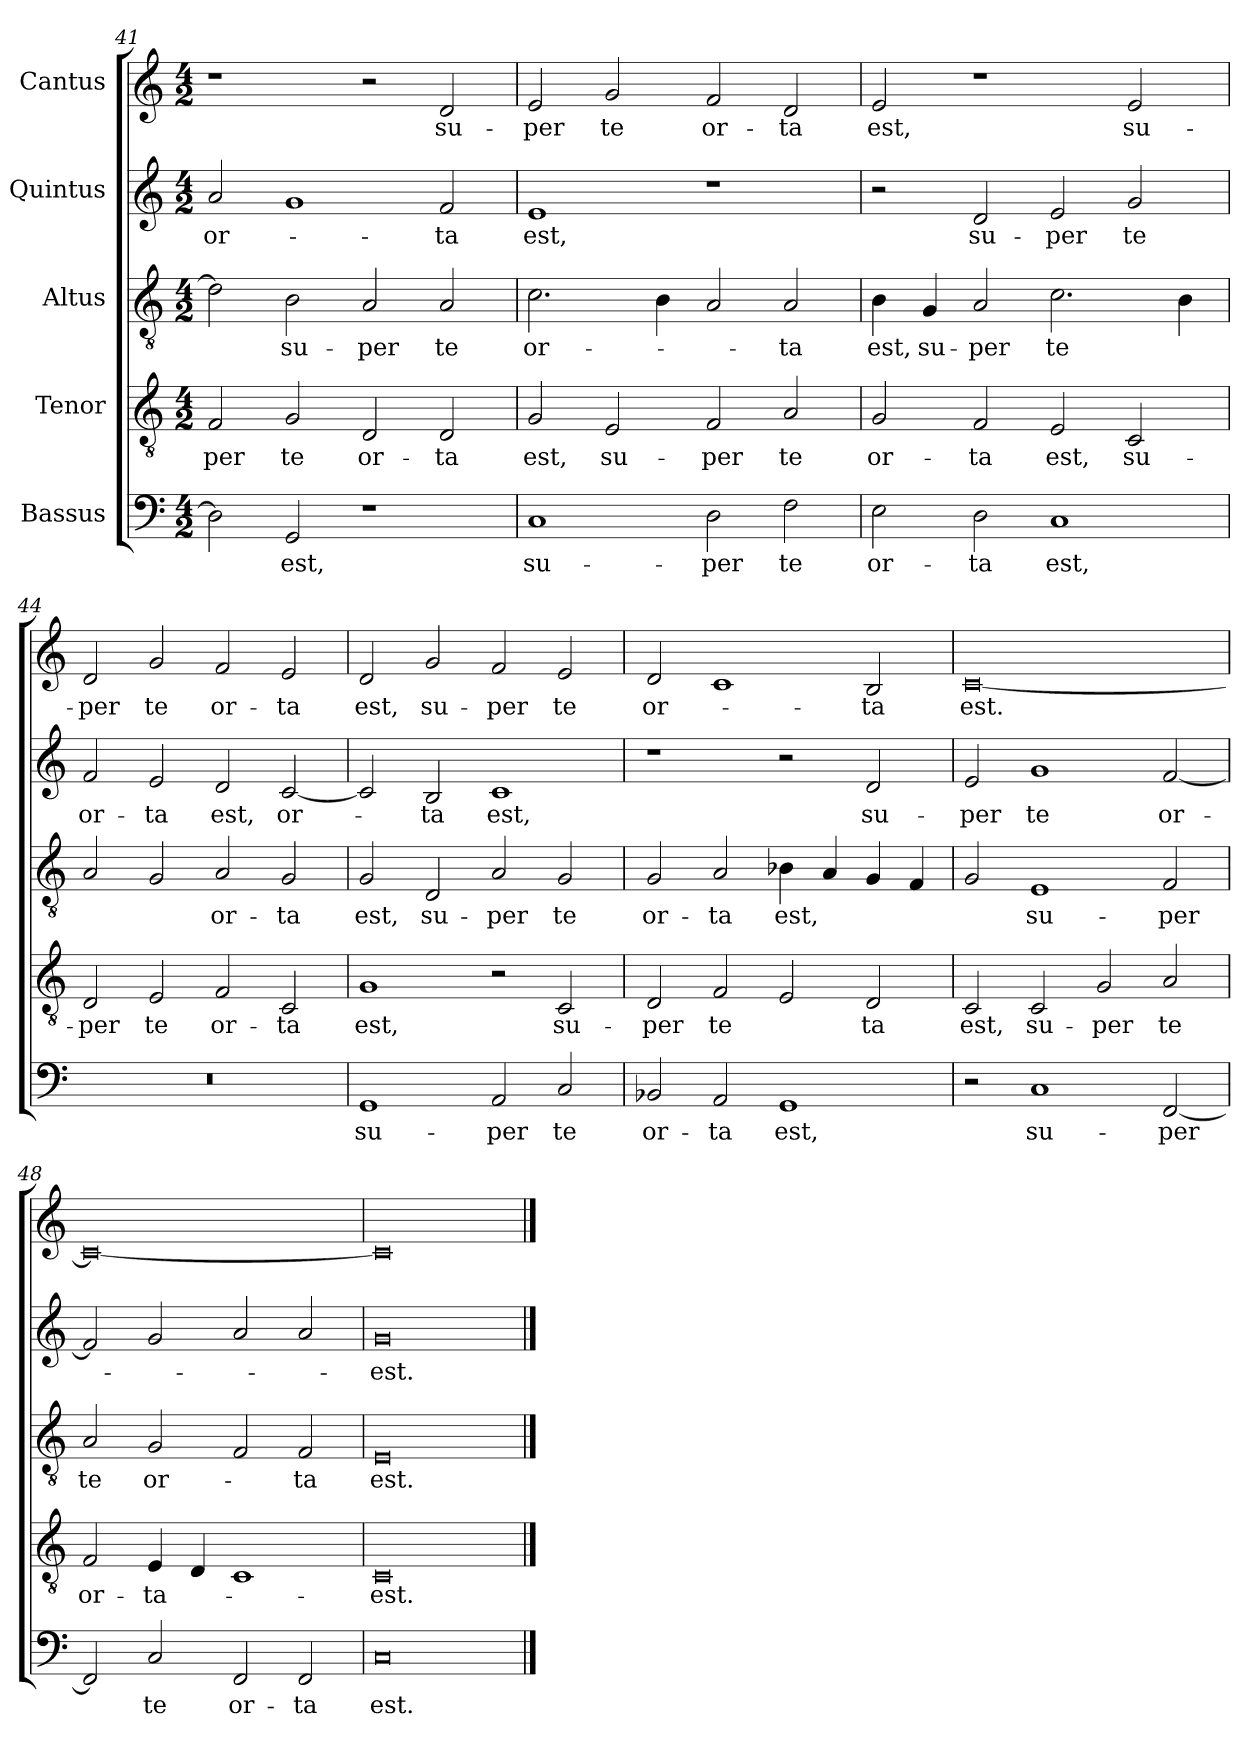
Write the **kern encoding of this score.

**kern	**text	**kern	**text	**kern	**text	**kern	**text	**kern	**text
*part5	*part5	*part4	*part4	*part3	*part3	*part2	*part2	*part1	*part1
*staff5	*staff5	*staff4	*staff4	*staff3	*staff3	*staff2	*staff2	*staff1	*staff1
*I"Bassus	*	*I"Tenor	*	*I"Altus	*	*I"Quintus	*	*I"Cantus	*
!!LO:PB:g=z
*clefF4	*	*clefGv2	*	*clefGv2	*	*clefG2	*	*clefG2	*
*k[]	*	*k[]	*	*k[]	*	*k[]	*	*k[]	*
*C:	*	*C:	*	*C:	*	*C:	*	*C:	*
*M4/2	*	*M4/2	*	*M4/2	*	*M4/2	*	*M4/2	*
=41	=41	=41	=41	=41	=41	=41	=41	=41	=41
!	!	!	!LO:LY:b	!	!	!	!LO:LY:b	!	!
2D\]	.	2F/	-per	2d\]	.	2a/	or-	1r	.
!	!LO:LY:b	!	!LO:LY:b	!	!LO:LY:b	!	!	!	!
2GG/	est,	2G/	te	2B\	su-	1g	.	.	.
!	!	!	!LO:LY:b	!	!LO:LY:b	!	!	!	!
1r	.	2D/	or-	2A/	-per	.	.	2r	.
!	!	!	!LO:LY:b	!	!LO:LY:b	!	!LO:LY:b	!	!LO:LY:b
.	.	2D/	-ta	2A/	te	2f/	-ta	2d/	su-
=42	=42	=42	=42	=42	=42	=42	=42	=42	=42
!	!LO:LY:b	!	!LO:LY:b	!	!LO:LY:b	!	!LO:LY:b	!	!LO:LY:b
1C	su-	2G/	est,	2.c\	or-	1e	est,	2e/	-per
!	!	!	!LO:LY:b	!	!	!	!	!	!LO:LY:b
.	.	2E/	su-	.	.	.	.	2g/	te
.	.	.	.	4B\	.	.	.	.	.
!	!LO:LY:b	!	!LO:LY:b	!	!	!	!	!	!LO:LY:b
2D\	-per	2F/	-per	2A/	.	1r	.	2f/	or-
!	!LO:LY:b	!	!LO:LY:b	!	!LO:LY:b	!	!	!	!LO:LY:b
2F\	te	2A/	te	2A/	-ta	.	.	2d/	-ta
=43	=43	=43	=43	=43	=43	=43	=43	=43	=43
!	!LO:LY:b	!	!LO:LY:b	!	!LO:LY:b	!	!	!	!LO:LY:b
2E\	or-	2G/	or-	4B\	est,	2r	.	2e/	est,
!	!	!	!	!	!LO:LY:b	!	!	!	!
.	.	.	.	4G/	su-	.	.	.	.
!	!LO:LY:b	!	!LO:LY:b	!	!LO:LY:b	!	!LO:LY:b	!	!
2D\	-ta	2F/	-ta	2A/	-per	2d/	su-	1r	.
!	!LO:LY:b	!	!LO:LY:b	!	!LO:LY:b	!	!LO:LY:b	!	!
1C	est,	2E/	est,	2.c\	te	2e/	-per	.	.
!	!	!	!LO:LY:b	!	!	!	!LO:LY:b	!	!LO:LY:b
.	.	2C/	su-	.	.	2g/	te	2e/	su-
.	.	.	.	4B\	.	.	.	.	.
=44	=44	=44	=44	=44	=44	=44	=44	=44	=44
!	!	!	!LO:LY:b	!	!	!	!LO:LY:b	!	!LO:LY:b
0r	.	2D/	-per	2A/	.	2f/	or-	2d/	-per
!	!	!	!LO:LY:b	!	!	!	!LO:LY:b	!	!LO:LY:b
.	.	2E/	te	2G/	.	2e/	-ta	2g/	te
!	!	!	!LO:LY:b	!	!LO:LY:b	!	!LO:LY:b	!	!LO:LY:b
.	.	2F/	or-	2A/	or-	2d/	est,	2f/	or-
!	!	!	!LO:LY:b	!	!LO:LY:b	!	!LO:LY:b	!	!LO:LY:b
.	.	2C/	-ta	2G/	-ta	[2c/	or-	2e/	-ta
=45	=45	=45	=45	=45	=45	=45	=45	=45	=45
!	!LO:LY:b	!	!LO:LY:b	!	!LO:LY:b	!	!	!	!LO:LY:b
1GG	su-	1G	est,	2G/	est,	2c/]	.	2d/	est,
!	!	!	!	!	!LO:LY:b	!	!LO:LY:b	!	!LO:LY:b
.	.	.	.	2D/	su-	2B/	-ta	2g/	su-
!	!LO:LY:b	!	!	!	!LO:LY:b	!	!LO:LY:b	!	!LO:LY:b
2AA/	-per	2r	.	2A/	-per	1c	est,	2f/	-per
!	!LO:LY:b	!	!LO:LY:b	!	!LO:LY:b	!	!	!	!LO:LY:b
2C/	te	2C/	su-	2G/	te	.	.	2e/	te
!!LO:LB:g=z
=46	=46	=46	=46	=46	=46	=46	=46	=46	=46
!	!LO:LY:b	!	!LO:LY:b	!	!LO:LY:b	!	!	!	!LO:LY:b
2BB-X/	or-	2D/	-per	2G/	or-	1r	.	2d/	or-
!	!LO:LY:b	!	!LO:LY:b	!	!LO:LY:b	!	!	!	!
2AA/	-ta	2F/	te	2A/	-ta	.	.	1c	.
!	!LO:LY:b	!	!	!	!LO:LY:b	!	!	!	!
1GG	est,	2E/	.	4B-X\	est,	2r	.	.	.
.	.	.	.	4A/	.	.	.	.	.
!	!	!	!LO:LY:b	!	!	!	!LO:LY:b	!	!LO:LY:b
.	.	2D/	-ta	4G/	.	2d/	su-	2B/	-ta
.	.	.	.	4F/	.	.	.	.	.
=47	=47	=47	=47	=47	=47	=47	=47	=47	=47
!	!	!	!LO:LY:b	!	!	!	!LO:LY:b	!	!LO:LY:b
2r	.	2C/	est,	2G/	.	2e/	-per	[0c	est.
!	!LO:LY:b	!	!LO:LY:b	!	!LO:LY:b	!	!LO:LY:b	!	!
1C	su-	2C/	su-	1E	su-	1g	te	.	.
!	!	!	!LO:LY:b	!	!	!	!	!	!
.	.	2G/	-per	.	.	.	.	.	.
!	!LO:LY:b	!	!LO:LY:b	!	!LO:LY:b	!	!LO:LY:b	!	!
[2FF/	-per	2A/	te	2F/	-per	[2f/	or-	.	.
=48	=48	=48	=48	=48	=48	=48	=48	=48	=48
!	!	!	!LO:LY:b	!	!LO:LY:b	!	!	!	!
2FF/]	.	2F/	or-	2A/	te	2f/]	.	0c_	.
!	!LO:LY:b	!	!LO:LY:b	!	!LO:LY:b	!	!	!	!
2C/	te	4E/	-ta-	2G/	or-	2g/	.	.	.
.	.	4D/	.	.	.	.	.	.	.
!	!LO:LY:b	!	!	!	!	!	!	!	!
2FF/	or-	1C	.	2F/	.	2a/	.	.	.
!	!LO:LY:b	!	!	!	!LO:LY:b	!	!	!	!
2FF/	-ta	.	.	2F/	-ta	2a/	.	.	.
=49	=49	=49	=49	=49	=49	=49	=49	=49	=49
!	!LO:LY:b	!	!LO:LY:b	!	!LO:LY:b	!	!LO:LY:b	!	!
0C	est.	0C	-est.	0E	est.	0g	est.	0c]	.
==	==	==	==	==	==	==	==	==	==
*-	*-	*-	*-	*-	*-	*-	*-	*-	*-
